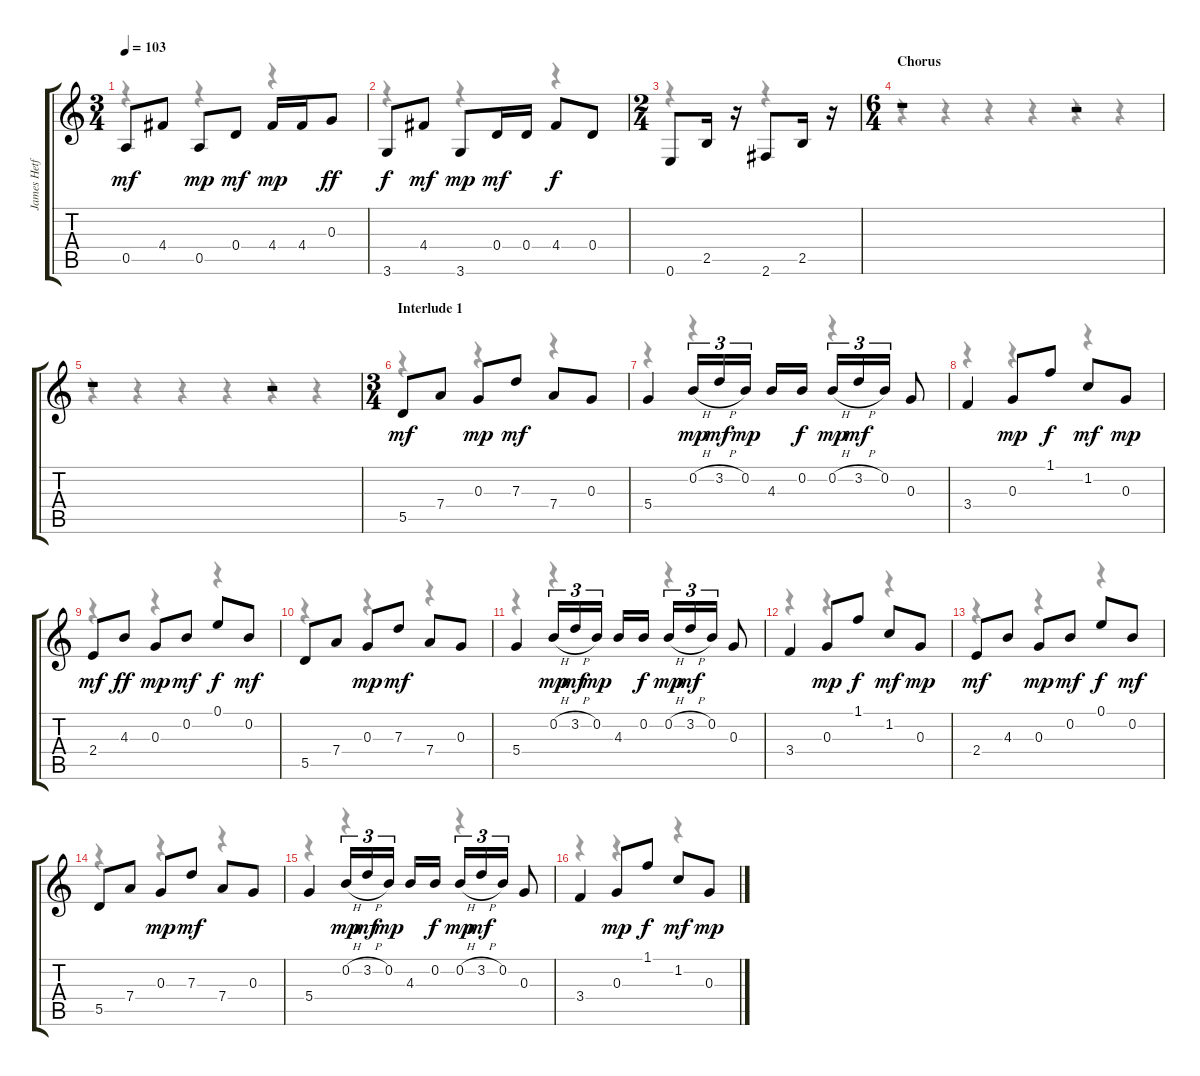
\track ("James Hetfield (Rhythm Clean)" "James Hetf") {instrument electricguitarclean}
\staff {score tabs}
\tuning (E4 B3 G3 D3 A2 E2) {hide}
\voice
\ts (3 4)
\tempo 103
\clef g2
\ks c
0.5.8{dy mf} 4.4.8 0.5.8{dy mp} 0.4.8{dy mf} 4.4.16{dy mp} 4.4.16 0.3.8{dy ff} |
3.6.8{dy f} 4.4.8{dy mf} 3.6.8{dy mp} 0.4.16{dy mf} 0.4.16 4.4.8{dy f} 0.4.8 |
\ts (2 4)
0.6.8 2.5.16 r.16 2.6.8 2.5.16 r.16 |
\ts (6 4)
\section ("" "Chorus")
r.1 r.2 |
r.1 r.2 |
\ts (3 4)
\section ("" "Interlude 1")
5.5.8{dy mf} 7.4.8 0.3.8{dy mp} 7.3.8{dy mf} 7.4.8 0.3.8 |
5.4.4 0.2{h}.16{tu (3 2) dy mp} 3.2{h}.16{tu (3 2) dy mf} 0.2.16{tu (3 2) dy mp} 4.3.16 0.2.16{dy f} 0.2{h}.16{tu (3 2) dy mp} 3.2{h}.16{tu (3 2) dy mf} 0.2.16{tu (3 2)} 0.3.8 |
3.4.4 0.3.8{dy mp} 1.1.8{dy f} 1.2.8{dy mf} 0.3.8{dy mp} |
2.4.8{dy mf} 4.3.8{dy ff} 0.3.8{dy mp} 0.2.8{dy mf} 0.1.8{dy f} 0.2.8{dy mf} |
5.5.8 7.4.8 0.3.8{dy mp} 7.3.8{dy mf} 7.4.8 0.3.8 |
5.4.4 0.2{h}.16{tu (3 2) dy mp} 3.2{h}.16{tu (3 2) dy mf} 0.2.16{tu (3 2) dy mp} 4.3.16 0.2.16{dy f} 0.2{h}.16{tu (3 2) dy mp} 3.2{h}.16{tu (3 2) dy mf} 0.2.16{tu (3 2)} 0.3.8 |
3.4.4 0.3.8{dy mp} 1.1.8{dy f} 1.2.8{dy mf} 0.3.8{dy mp} |
2.4.8{dy mf} 4.3.8 0.3.8{dy mp} 0.2.8{dy mf} 0.1.8{dy f} 0.2.8{dy mf} |
5.5.8 7.4.8 0.3.8{dy mp} 7.3.8{dy mf} 7.4.8 0.3.8 |
5.4.4 0.2{h}.16{tu (3 2) dy mp} 3.2{h}.16{tu (3 2) dy mf} 0.2.16{tu (3 2) dy mp} 4.3.16 0.2.16{dy f} 0.2{h}.16{tu (3 2) dy mp} 3.2{h}.16{tu (3 2) dy mf} 0.2.16{tu (3 2)} 0.3.8 |
3.4.4 0.3.8{dy mp} 1.1.8{dy f} 1.2.8{dy mf} 0.3.8{dy mp}
\voice
\clef g2
\ottava regular
\simile none
\ks c
r.4{dy f} r.4 r.4 |
r.4 r.4 r.4 |
r.4 r.4 |
r.4 r.4 r.4 r.4 r.4 r.4 |
r.4 r.4 r.4 r.4 r.4 r.4 |
r.4 r.4 r.4 |
r.4 r.4 r.4 |
r.4 r.4 r.4 |
r.4 r.4 r.4 |
r.4 r.4 r.4 |
r.4 r.4 r.4 |
r.4 r.4 r.4 |
r.4 r.4 r.4 |
r.4 r.4 r.4 |
r.4 r.4 r.4 |
r.4 r.4 r.4
